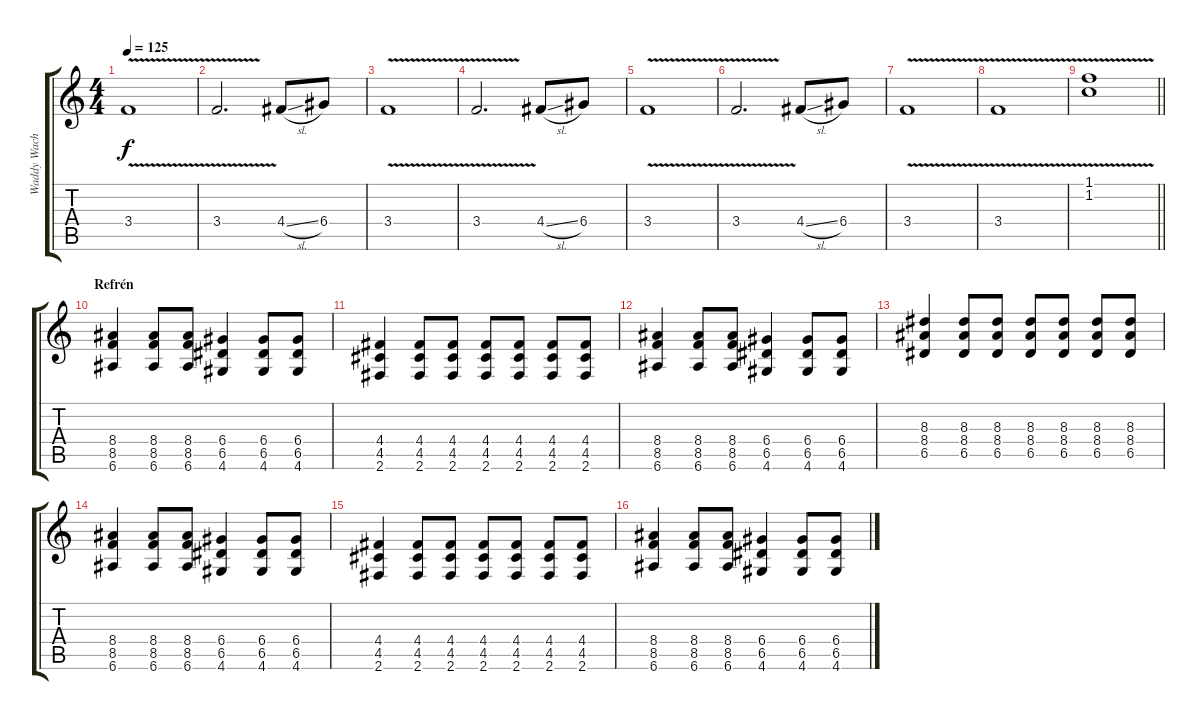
\track ("Waddy Wachtel - Lead Guitar" "Waddy Wach") {instrument electricguitarclean}
\staff {score tabs}
\tuning (E4 B3 G3 D3 A2 E2) {hide}
\ts (4 4)
\tempo 125
\clef g2
\ks c
3.4{v}.1{dy f} |
3.4{v}.2{d} 4.4{sl}.8 6.4.8 |
3.4{v}.1 |
3.4{v}.2{d} 4.4{sl}.8 6.4.8 |
3.4{v}.1 |
3.4{v}.2{d} 4.4{sl}.8 6.4.8 |
3.4{v}.1 |
3.4{v}.1 |
\barLineRight lightlight
(1.1{v} 1.2{v}).1 |
\section ("" "Refrén")
(8.4 8.5 6.6).4{volume 9} (8.4 8.5 6.6).8 (8.4 8.5 6.6).8 (6.4 6.5 4.6).4 (6.4 6.5 4.6).8 (6.4 6.5 4.6).8 |
(4.4 4.5 2.6).4 (4.4 4.5 2.6).8 (4.4 4.5 2.6).8 (4.4 4.5 2.6).8 (4.4 4.5 2.6).8 (4.4 4.5 2.6).8 (4.4 4.5 2.6).8 |
(8.4 8.5 6.6).4 (8.4 8.5 6.6).8 (8.4 8.5 6.6).8 (6.4 6.5 4.6).4 (6.4 6.5 4.6).8 (6.4 6.5 4.6).8 |
(8.3 8.4 6.5).4 (8.3 8.4 6.5).8 (8.3 8.4 6.5).8 (8.3 8.4 6.5).8 (8.3 8.4 6.5).8 (8.3 8.4 6.5).8 (8.3 8.4 6.5).8 |
(8.4 8.5 6.6).4 (8.4 8.5 6.6).8 (8.4 8.5 6.6).8 (6.4 6.5 4.6).4 (6.4 6.5 4.6).8 (6.4 6.5 4.6).8 |
(4.4 4.5 2.6).4 (4.4 4.5 2.6).8 (4.4 4.5 2.6).8 (4.4 4.5 2.6).8 (4.4 4.5 2.6).8 (4.4 4.5 2.6).8 (4.4 4.5 2.6).8 |
(8.4 8.5 6.6).4 (8.4 8.5 6.6).8 (8.4 8.5 6.6).8 (6.4 6.5 4.6).4 (6.4 6.5 4.6).8 (6.4 6.5 4.6).8
